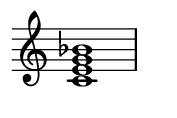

\version "2.24.0"

\paper {
  #(set-paper-size "custom")
  paper-width = 30\mm
  paper-height = 20\mm
  indent = 0\mm
  top-margin = 0\mm
  bottom-margin = 0\mm
  left-margin = 2\mm
  right-margin = 2\mm
}

\layout {
  \context {
    \Score
    \omit BarNumber
  }
}

\header {
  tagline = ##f
}

\fixed c {
  \omit Staff.TimeSignature
  \clef treble
  \chordmode {
    c1:7
  }
}
